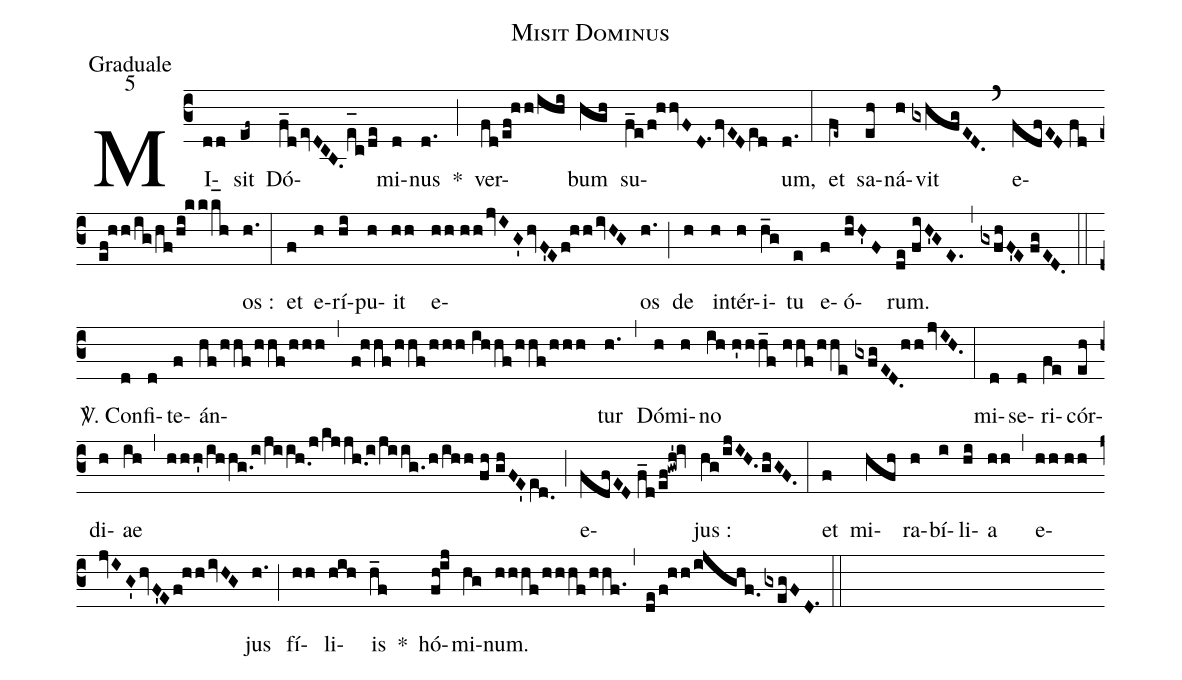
name:Misit Dominus;
office-part:Graduale;
mode:5;
%%
(c3) MI(dd)sit(ef~) Dó(f_devDC[ull:0]B.e_[oh:h]c/de)mi(d)nus(d.) *(;) ver(fd/ef!hh/ihi)bum(hgh) su(f_e/f!hhvFD.1fvEDe[ll:1]d)um,(d.) (:) et(fe~) sa(eh)ná(h)vit(gxhfgED.) (`) e(fdfED//fd/ef!hh/ig/hf/hi!kkk_[hl:1]h)os :(h.) (:) et(f) e(h)rí(hi)pu(h)it(hh) e(hh//hhjvIG'hvF'Ef!hhivHG)os(h.) (;) de(h) in(h)tér(h)i(h_g)tu(e) e(f)ó(hiH'F)rum.(de//fiH'GE.) (,) (gxfhF'E//fgED.) (::)
<sp>V/</sp>. Con(d)fi(d)te(f)án(hf/hhf/hhf/hhh)(,)(f!hhf/hhf/hhh//ih/!hf/hhf/hhh)tur(h.) (,) Dó(h)mi(h)no(ih//h'hh_f//hhf/hhe//gxfgED./[-0.5]hhjvIH.) (:) mi(d)se(d)ri(fe)cór(eh)di(h)ae(ih) (,) (hhh'/ihhg./[-0.5]i/jiih.0/[-0.5]j/kjjh.0/[-0.5]i/jiig./h/ihh//fh//ghFE'e[ll:1]d.0) (;) e(fdfED//f_d/ef!gwh'!iv)jus :(hg/ijIH.ghGF.) (:) et(f) mi(hfh)ra(h)bí(i)li(hi)a(hh) (,) e(hh//hhjvIG'hvF'Ef!hhivHG)jus(h.) (;) fí(hh)li(hih)is(h_f) *() hó(fh!ij)mi(hg)num.(hhhf/hhhf/hhf.) (,) (de/f!hh/ijghf.0gxegFD.1) (::)
